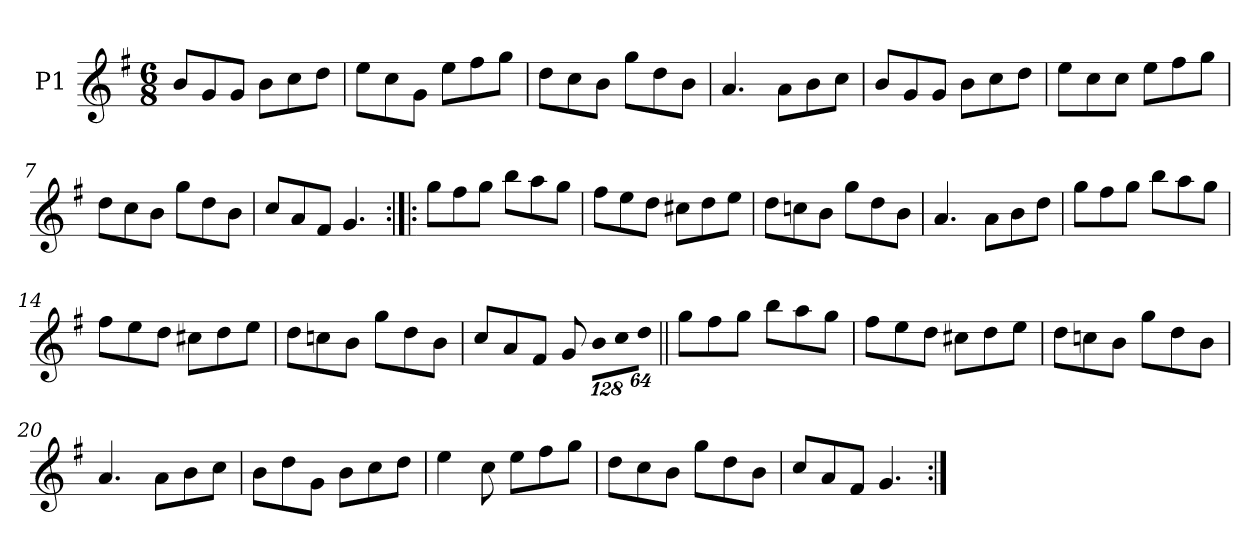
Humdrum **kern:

**kern
*part1
*staff1
*I"P1
!!LO:PB:g=z
*clefG2
*k[f#]
*G:
*M6/8
=1
8bi/L
8gi/
8gi/J
8bi\L
8cci\
8ddi\J
=2
8eei\L
8cci\
8gi\J
8eei\L
8ff#i\
8ggi\J
=3
8ddi\L
8cci\
8bi\J
8ggi\L
8ddi\
8bi\J
=4
4.ai/
8ai\L
8bi\
8cci\J
!!LO:LB:g=z
=5
8bi/L
8gi/
8gi/J
8bi\L
8cci\
8ddi\J
=6
8eei\L
8cci\
8cci\J
8eei\L
8ff#i\
8ggi\J
=7
8ddi\L
8cci\
8bi\J
8ggi\L
8ddi\
8bi\J
=8
8cci/L
8ai/
8f#i/J
4.gi/
!!LO:LB:g=z
=9:|!|:
8ggi\L
8ff#i\
8ggi\J
8bbi\L
8aai\
8ggi\J
=10
8ff#i\L
8eei\
8ddi\J
8cc#Xi\L
8ddi\
8eei\J
=11
8ddi\L
8ccni\
8bi\J
8ggi\L
8ddi\
8bi\J
=12
4.ai/
8ai\L
8bi\
8ddi\J
!!LO:LB:g=z
=13
8ggi\L
8ff#i\
8ggi\J
8bbi\L
8aai\
8ggi\J
=14
8ff#i\L
8eei\
8ddi\J
8cc#Xi\L
8ddi\
8eei\J
=15
8ddi\L
8ccni\
8bi\J
8ggi\L
8ddi\
8bi\J
=16
8cci/L
8ai/
8f#i/J
8gi/
*Xbrackettup
!LO:N:vis=8
1024%85bi\L
!LO:N:vis=8
1024%85cci\
!LO:N:vis=8
512%43ddi\J
!!LO:LB:g=z
=17||
8ggi\L
8ff#i\
8ggi\J
8bbi\L
8aai\
8ggi\J
=18
8ff#i\L
8eei\
8ddi\J
8cc#Xi\L
8ddi\
8eei\J
=19
8ddi\L
8ccni\
8bi\J
8ggi\L
8ddi\
8bi\J
=20
4.ai/
8ai\L
8bi\
8cci\J
!!LO:LB:g=z
=21
8bi\L
8ddi\
8gi\J
8bi\L
8cci\
8ddi\J
=22
4eei\
8cci\
8eei\L
8ff#i\
8ggi\J
=23
8ddi\L
8cci\
8bi\J
8ggi\L
8ddi\
8bi\J
=24
8cci/L
8ai/
8f#i/J
4.gi/
=:|!
*-
